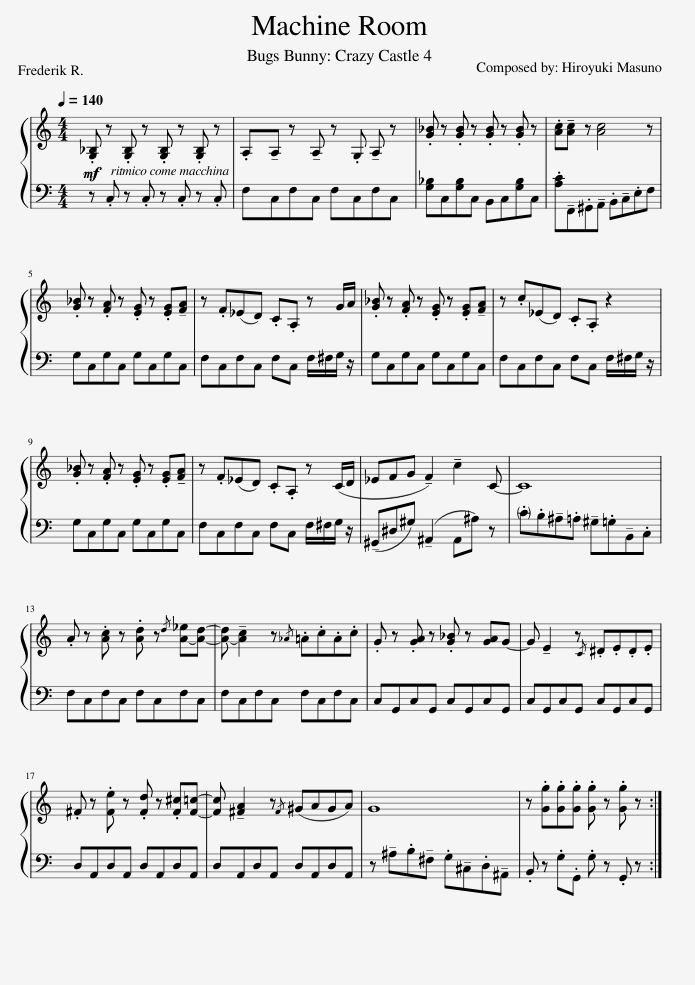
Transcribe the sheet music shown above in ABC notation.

X:1
%%score { 1 | 2 }
L:1/8
Q:1/4=140
M:4/4
I:linebreak $
K:C
V:1 treble
V:2 bass
V:1
!mf! .[G,_B,] z .[G,B,] z .[G,B,] z .[G,B,] z | .A,!tenuto!A,3/2 x/ !tenuto!A,3/2 x/ .G, !tenuto!A,3/2 x/ | .[G_B] z .[GB] z .[GB] z .[GB] z | .[Ac]!tenuto![Ac] z [Ac]4 z |$ .[G_B] z .[FA] z .[EG] z .[EG]!tenuto![FA]- | %5
 z .F(_ED) .C.A, z G/A/ | .[G_B] z .[FA] z .[EG] z .[EG]!tenuto![FA]- | z .c(_ED) .C.A, z2 |$ .[G_B] z .[FA] z .[EG] z .[EG]!tenuto![FA]- | z .F(_ED) .C.A, z (C/D/ | %10
 _EFG !tenuto!F2) !tenuto!c2 C- | C8 |$ .A z .[Ac] z .[Ad] z{/d} [A-_e][Ad]- | [A-d] !tenuto![Ac]2 z{/_A} .=A.c.A.c | .G z .[GA] z .[G_B] z [GA]G- | %15
 G !tenuto!E2 z{/C} .^D.E.D.E |$ .^F z .[Fe] z .[Fd] z .[F^c][F=c]- | [Fc] !tenuto![^FA]2 z{/F} (^GAGA) | G8 | z .[Gg].[Gg].[Gg] .[Gg] z .[Gg] z :| %20
V:2
 z .C, z .C, z .C, z .C, | F,C,F,C, F,C,F,C, | [G,_B,]C,[G,B,]C, B,,C,[G,B,]C, | .[A,C]!tenuto!F,,.^G,,!tenuto!A,, .B,,!tenuto!C,.E,F, |$ G,C,G,C, G,C,G,C, | %5
 F,C,F,C, F,C, F,/^F,/G,/ z/ | G,C,G,C, G,C,G,C, | F,C,F,C, F,C, F,/^F,/G,/ z/ |$ G,C,G,C, G,C,G,C, | F,C,F,C, F,C, F,/^F,/G,/ z/ | %10
 (!tenuto!^G,,^D,^G,) (!tenuto!^A,,2 A,,^A,) z | .C.B,!tenuto!^A,.=A, !tenuto!^G,.=G,!tenuto!B,,.C, |$ F,C,F,C, F,C,F,C, | F,C,F,C, F,C,F,C, | C,G,,C,G,, C,G,,C,G,, | %15
 C,G,,C,G,, C,G,,C,G,, |$ D,A,,D,A,, D,A,,D,A,, | D,A,,D,A,, D,A,,D,A,, | z !tenuto!^A,.B,!tenuto!^F, .G,!tenuto!^C,.D,!tenuto!^A,, | .B,, z .G,.G,, .G, z .G,, z :| %20
